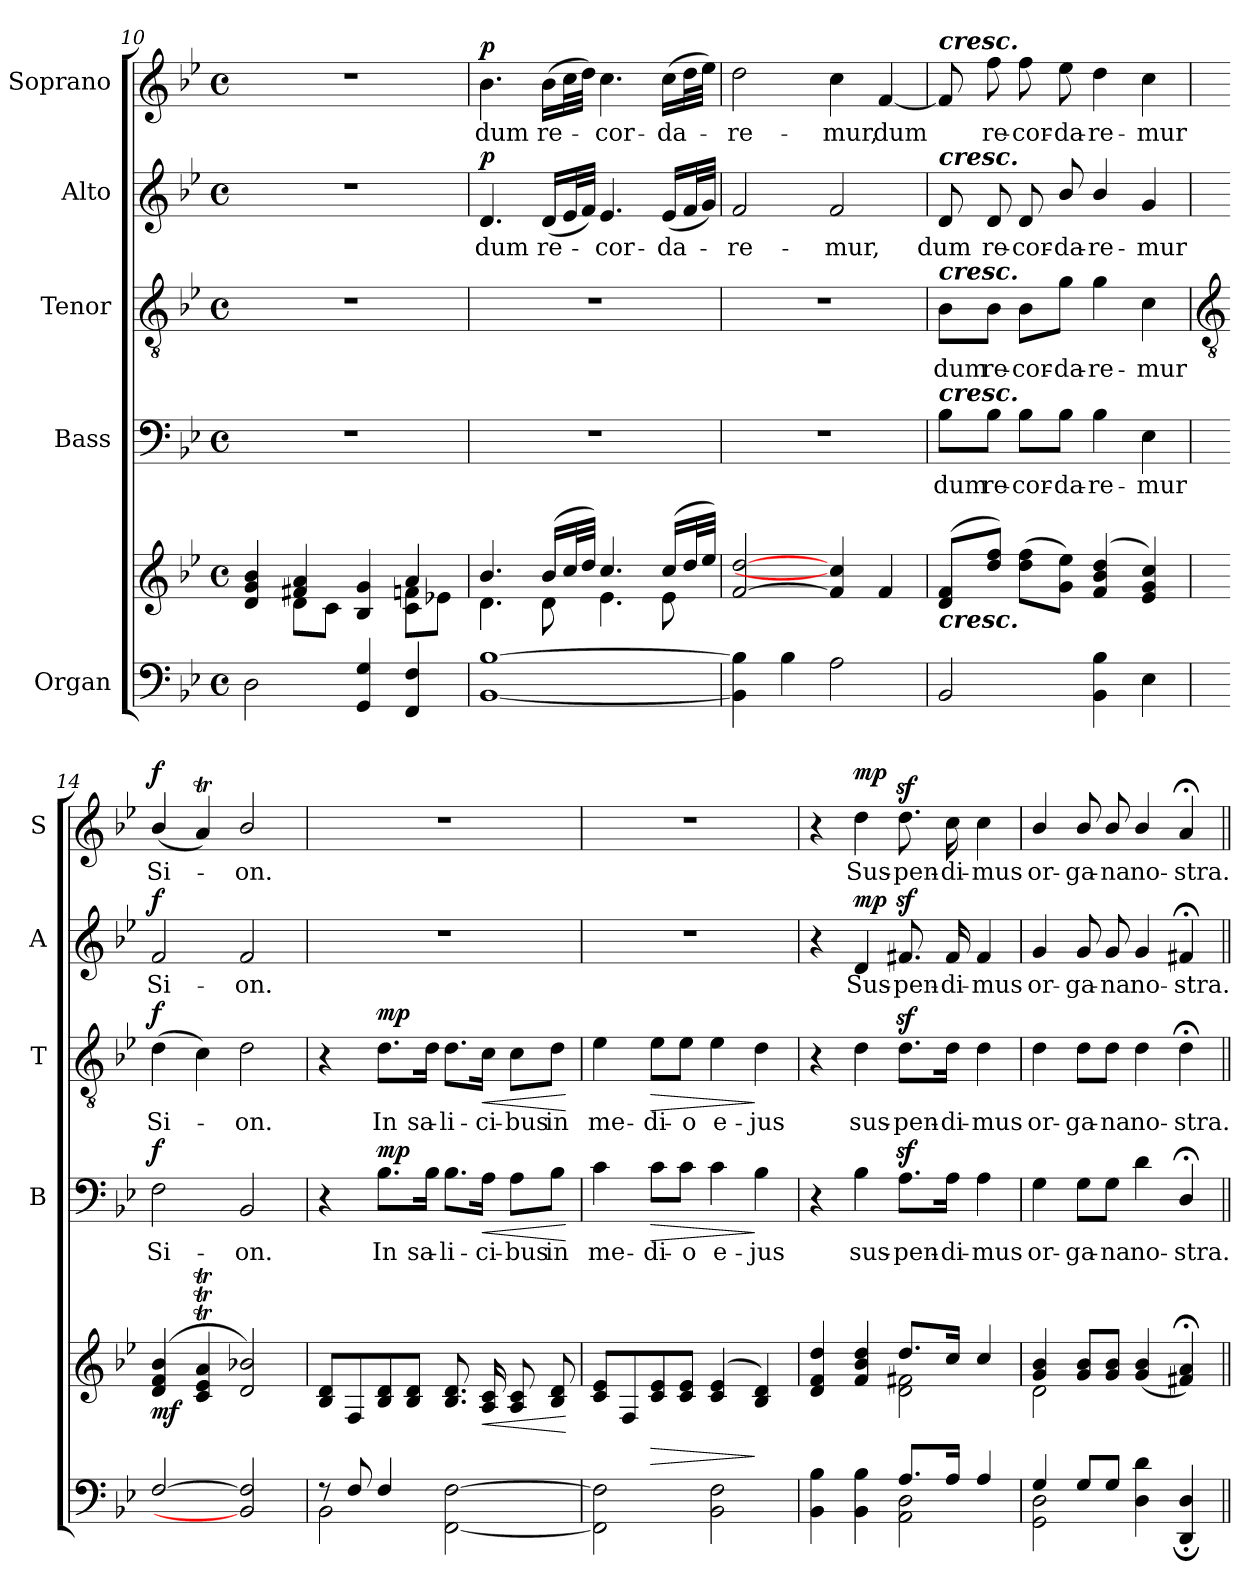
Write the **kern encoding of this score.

**kern	**kern	**dynam	**kern	**text	**dynam	**kern	**text	**dynam	**kern	**text	**dynam	**kern	**text	**dynam
*part5	*part5	*part5	*part4	*part4	*part4	*part3	*part3	*part3	*part2	*part2	*part2	*part1	*part1	*part1
*staff6	*staff5	*staff5/6	*staff4	*staff4	*staff4	*staff3	*staff3	*staff3	*staff2	*staff2	*staff2	*staff1	*staff1	*staff1
*I"Organ	*	*	*I"Bass	*	*	*I"Tenor	*	*	*I"Alto	*	*	*I"Soprano	*	*
*	*	*	*I'B	*	*	*I'T	*	*	*I'A	*	*	*I'S	*	*
*clefF4	*clefG2	*	*clefF4	*	*	*clefGv2	*	*	*clefG2	*	*	*clefG2	*	*
*k[b-e-]	*k[b-e-]	*	*k[b-e-]	*	*	*k[b-e-]	*	*	*k[b-e-]	*	*	*k[b-e-]	*	*
*B-:	*B-:	*	*B-:	*	*	*B-:	*	*	*B-:	*	*	*B-:	*	*
*M4/4	*M4/4	*	*M4/4	*	*	*M4/4	*	*	*M4/4	*	*	*M4/4	*	*
*met(c)	*met(c)	*	*met(c)	*	*	*met(c)	*	*	*met(c)	*	*	*met(c)	*	*
=10	=10	=10	=10	=10	=10	=10	=10	=10	=10	=10	=10	=10	=10	=10
*	*^	*	*	*	*	*	*	*	*	*	*	*	*	*
2D	4d/ 4g/ 4b-/	4ryy	.	1r	.	.	1r	.	.	1r	.	.	1r	.	.
.	4f#X/ 4a/	8d\L	.	.	.	.	.	.	.	.	.	.	.	.	.
.	.	8c\J	.	.	.	.	.	.	.	.	.	.	.	.	.
4GG 4G	4B-/ 4g/	4ryy	.	.	.	.	.	.	.	.	.	.	.	.	.
4FF 4F	4a/	8c\ 8fn\L	.	.	.	.	.	.	.	.	.	.	.	.	.
.	.	8e-X\J	.	.	.	.	.	.	.	.	.	.	.	.	.
=11	=11	=11	=11	=11	=11	=11	=11	=11	=11	=11	=11	=11	=11	=11	=11
!	!	!	!	!	!	!	!	!	!	!	!LO:LY:b	!LO:DY:b	!	!LO:LY:b	!LO:DY:b
[1BB- [1B-	4.b-/	4.d\	.	1r	.	.	1r	.	.	4.d	dum	p	4.b-	dum	p
!	!	!	!	!	!	!	!	!	!	!	!LO:LY:b	!	!	!LO:LY:b	!
.	(>16b-/LL	8d\	.	.	.	.	.	.	.	(<16dLL	re-	.	(>16b-LL	re-	.
.	32cc/L	.	.	.	.	.	.	.	.	32e-L	.	.	32ccL	.	.
.	32dd/JJJ)	.	.	.	.	.	.	.	.	32fJJJ)	.	.	32ddJJJ)	.	.
!	!	!	!	!	!	!	!	!	!	!	!LO:LY:b	!	!	!LO:LY:b	!
.	4.cc/	4.e-\	.	.	.	.	.	.	.	4.e-	-cor-	.	4.cc	-cor-	.
!	!	!	!	!	!	!	!	!	!	!	!LO:LY:b	!	!	!LO:LY:b	!
.	(>16cc/LL	8e-\	.	.	.	.	.	.	.	(<16e-LL	-da-	.	(>16ccLL	-da-	.
.	32dd/L	.	.	.	.	.	.	.	.	32fL	.	.	32ddL	.	.
.	32ee-/JJJ)	.	.	.	.	.	.	.	.	32gJJJ)	.	.	32ee-JJJ)	.	.
=12	=12	=12	=12	=12	=12	=12	=12	=12	=12	=12	=12	=12	=12	=12	=12
!	!	!	!	!	!	!	!	!	!	!	!LO:LY:b	!	!	!LO:LY:b	!
4BB-] 4B-]	[2f/ [2dd/	1ryy	.	1r	.	.	1r	.	.	2f	-re-	.	2dd	-re-	.
4B-	.	.	.	.	.	.	.	.	.	.	.	.	.	.	.
!	!	!	!	!	!	!	!	!	!	!	!LO:LY:b	!	!	!LO:LY:b	!
2A	4f/] 4cc/]	.	.	.	.	.	.	.	.	2f	-mur,	.	4cc	-mur,	.
!	!	!	!	!	!	!	!	!	!	!	!	!	!	!LO:LY:b	!
.	4f/	.	.	.	.	.	.	.	.	.	.	.	[4f	dum	.
=13	=13	=13	=13	=13	=13	=13	=13	=13	=13	=13	=13	=13	=13	=13	=13
!	!	!	!	!	!	!	!	!	!	!	!	!	!LO:TX:a:Bi:t=cresc.	!	!
!	!	!	!	!	!	!	!	!	!	!LO:TX:a:Bi:t=cresc.	!	!	!	!	!
!	!	!	!	!	!	!	!LO:TX:a:Bi:t=cresc.	!	!	!	!	!	!	!	!
!	!	!	!	!LO:TX:a:Bi:t=cresc.	!	!	!	!	!	!	!	!	!	!	!
!	!LO:TX:b:Bi:t=cresc.	!	!	!	!	!	!	!	!	!	!	!	!	!	!
!	!	!	!	!	!LO:LY:b	!	!	!LO:LY:b	!	!	!LO:LY:b	!	!	!	!
2BB-	(>8d/ 8f/L	1ryy	.	8B-\L	dum	.	8B-\L	dum	.	8d	dum	.	8f]	.	.
!	!	!	!	!	!LO:LY:b	!	!	!LO:LY:b	!	!	!LO:LY:b	!	!	!LO:LY:b	!
.	8dd/ 8ff/J)	.	.	8B-\J	re-	.	8B-\J	re-	.	8d	re-	.	8ff	re-	.
!	!	!	!	!	!LO:LY:b	!	!	!LO:LY:b	!	!	!LO:LY:b	!	!	!LO:LY:b	!
.	(>8dd\ 8ff\L	.	.	8B-\L	-cor-	.	8B-\L	-cor-	.	8d	-cor-	.	8ff	-cor-	.
!	!	!	!	!	!LO:LY:b	!	!	!LO:LY:b	!	!	!LO:LY:b	!	!	!LO:LY:b	!
.	8g\ 8ee-\J)	.	.	8B-\J	-da-	.	8g\J	-da-	.	8b-/	-da-	.	8ee-	-da-	.
!	!	!	!	!	!LO:LY:b	!	!	!LO:LY:b	!	!	!LO:LY:b	!	!	!LO:LY:b	!
4BB- 4B-	(>4f/ 4b-/ 4dd/	.	.	4B-	-re-	.	4g	-re-	.	4b-/	-re-	.	4dd	-re-	.
!	!	!	!	!	!LO:LY:b	!	!	!LO:LY:b	!	!	!LO:LY:b	!	!	!LO:LY:b	!
4E-	4e-/ 4g/ 4cc/)	.	.	4E-	-mur	.	4c	-mur	.	4g	-mur	.	4cc	-mur	.
!!LO:LB:g=z
=14	=14	=14	=14	=14	=14	=14	=14	=14	=14	=14	=14	=14	=14	=14	=14
*	*	*	*	*	*	*	*clefGv2	*	*	*	*	*	*	*	*
*^	*	*	*	*	*	*	*	*	*	*	*	*	*	*	*
!	!	!	!	!LO:DY:b	!	!LO:LY:b	!LO:DY:b	!	!LO:LY:b	!LO:DY:b	!	!LO:LY:b	!LO:DY:b	!	!LO:LY:b	!LO:DY:b
[2F/	1ryy	(<4d 4f 4b-	1ryy	mf	2F	Si-	f	(>4d	Si-	f	2f	Si-	f	(<4b-/	Si-	f
.	.	4cT 4e-T 4aT	.	.	.	.	.	4c)	.	.	.	.	.	4at)	.	.
!	!	!	!	!	!	!LO:LY:b	!	!	!LO:LY:b	!	!	!LO:LY:b	!	!	!LO:LY:b	!
2BB-/] 2F/]	.	2d 2b-)	.	.	2BB-	-on.	.	2d	on.	.	2f	-on.	.	2b-/	on.	.
=15	=15	=15	=15	=15	=15	=15	=15	=15	=15	=15	=15	=15	=15	=15	=15	=15
!	!	!	!	!LO:DY:b	!	!	!	!	!	!	!	!	!	!	!	!
8r	2BB-\	8B- 8dL	1ryy	p	4r	.	.	4r	.	.	1r	.	.	1r	.	.
8F/	.	8F	.	.	.	.	.	.	.	.	.	.	.	.	.	.
!	!	!	!	!	!	!LO:LY:b	!LO:DY:b	!	!LO:LY:b	!LO:DY:b	!	!	!	!	!	!
4F/	.	8B- 8d	.	.	8.B-\L	In	mp	8.d\L	In	mp	.	.	.	.	.	.
.	.	8B- 8dJ	.	.	.	.	.	.	.	.	.	.	.	.	.	.
!	!	!	!	!	!	!LO:LY:b	!	!	!LO:LY:b	!	!	!	!	!	!	!
.	.	.	.	.	16B-\Jk	sa-	.	16d\Jk	sa-	.	.	.	.	.	.	.
!	!	!	!	!	!	!LO:LY:b	!	!	!LO:LY:b	!	!	!	!	!	!	!
2ryy	[2FF\ [2F\	8.B- 8.dL	.	.	8.B-\L	-li-	.	8.d\L	-li-	.	.	.	.	.	.	.
!	!	!	!	!LO:HP:b	!	!LO:LY:b	!LO:HP:b	!	!LO:LY:b	!LO:HP:b	!	!	!	!	!	!
.	.	16A 16cL	.	<	16A\Jk	-ci-	<	16c\Jk	-ci-	<	.	.	.	.	.	.
!	!	!	!	!	!	!LO:LY:b	!	!	!LO:LY:b	!	!	!	!	!	!	!
.	.	8A 8c	.	.	8A\L	-bus	.	8c\L	-bus	.	.	.	.	.	.	.
!	!	!	!	!	!	!LO:LY:b	!	!	!LO:LY:b	!	!	!	!	!	!	!
.	.	8B- 8dJ	.	.	8B-\J	in	.	8d\J	in	.	.	.	.	.	.	.
*v	*v	*	*	*	*	*	*	*	*	*	*	*	*	*	*	*
*	*v	*v	*	*	*	*	*	*	*	*	*	*	*	*	*
.	.	[	.	.	[	.	.	[	.	.	.	.	.	.
=16	=16	=16	=16	=16	=16	=16	=16	=16	=16	=16	=16	=16	=16	=16
*^	*^	*	*	*	*	*	*	*	*	*	*	*	*	*
!	!	!	!	!	!	!LO:LY:b	!	!	!LO:LY:b	!	!	!	!	!	!	!
1ryy	2FF\] 2F\]	8c 8e-L	1ryy	.	4c	me-	.	4e-	me-	.	1r	.	.	1r	.	.
.	.	8F	.	.	.	.	.	.	.	.	.	.	.	.	.	.
!	!	!	!	!LO:HP:b	!	!LO:LY:b	!LO:HP:b	!	!LO:LY:b	!LO:HP:b	!	!	!	!	!	!
.	.	8c 8e-	.	>	8c\L	-di-	>	8e-\L	-di-	>	.	.	.	.	.	.
!	!	!	!	!	!	!LO:LY:b	!	!	!LO:LY:b	!	!	!	!	!	!	!
.	.	8c 8e-J	.	.	8c\J	-o	.	8e-\J	-o	.	.	.	.	.	.	.
!	!	!	!	!	!	!LO:LY:b	!	!	!LO:LY:b	!	!	!	!	!	!	!
.	2BB-\ 2F\	(<4c 4e-	.	.	4c	e-	.	4e-	e-	.	.	.	.	.	.	.
!	!	!	!	!	!	!LO:LY:b	!	!	!LO:LY:b	!	!	!	!	!	!	!
.	.	4B- 4d)	.	]	4B-	-jus	]	4d	-jus	]	.	.	.	.	.	.
=17	=17	=17	=17	=17	=17	=17	=17	=17	=17	=17	=17	=17	=17	=17	=17	=17
2ryy	4BB-\ 4B-\	4d 4f 4dd	2ryy	.	4r	.	.	4r	.	.	4r	.	.	4r	.	.
!	!	!	!	!	!	!LO:LY:b	!	!	!LO:LY:b	!	!	!LO:LY:b	!LO:DY:b	!	!LO:LY:b	!LO:DY:b
.	4BB-\ 4B-\	4f 4b- 4dd	.	.	4B-	sus-	.	4d	sus-	.	4d	Sus-	mp	4dd	Sus-	mp
!	!	!	!	!	!	!LO:LY:b	!	!	!LO:LY:b	!	!	!LO:LY:b	!	!	!LO:LY:b	!
8.A/L	2AA\ 2D\	8.dd/L	2d\ 2f#X\	.	8.Az<\L	pen-	.	8.dz<\L	pen-	.	8.f#Xz<	pen-	.	8.ddz<	pen-	.
!	!	!	!	!	!	!LO:LY:b	!	!	!LO:LY:b	!	!	!LO:LY:b	!	!	!LO:LY:b	!
16A/J	.	16cc/J	.	.	16A\Jk	-di-	.	16d\Jk	-di-	.	16f#	-di-	.	16cc	-di-	.
!	!	!	!	!	!	!LO:LY:b	!	!	!LO:LY:b	!	!	!LO:LY:b	!	!	!LO:LY:b	!
4A/	.	4cc/	.	.	4A	-mus	.	4d	-mus	.	4f#	-mus	.	4cc	-mus	.
=18	=18	=18	=18	=18	=18	=18	=18	=18	=18	=18	=18	=18	=18	=18	=18	=18
!	!	!	!	!	!	!LO:LY:b	!	!	!LO:LY:b	!	!	!LO:LY:b	!	!	!LO:LY:b	!
4G/	2GG\ 2D\	4g 4b-	2d\	.	4G	or-	.	4d	or-	.	4g	or-	.	4b-/	or-	.
!	!	!	!	!	!	!LO:LY:b	!	!	!LO:LY:b	!	!	!LO:LY:b	!	!	!LO:LY:b	!
8G/L	.	8g 8b-L	.	.	8G\L	-ga-	.	8d\L	-ga-	.	8g	-ga-	.	8b-/	-ga-	.
!	!	!	!	!	!	!LO:LY:b	!	!	!LO:LY:b	!	!	!LO:LY:b	!	!	!LO:LY:b	!
8G/J	.	8g 8b-J	.	.	8G\J	-na	.	8d\J	-na	.	8g	-na	.	8b-/	-na	.
!	!	!	!	!	!	!LO:LY:b	!	!	!LO:LY:b	!	!	!LO:LY:b	!	!	!LO:LY:b	!
2ryy	4D\ 4d\	(<4g 4b-	2ryy	.	4d	no-	.	4d	no-	.	4g	no-	.	4b-/	no-	.
!	!	!	!	!	!	!LO:LY:b	!	!	!LO:LY:b	!	!	!LO:LY:b	!	!	!LO:LY:b	!
.	4DD/;< 4D/;<	4f#X;< 4a;<)	.	.	4D;</	-stra.	.	4d;<	-stra.	.	4f#X;<	-stra.	.	4a;<	-stra.	.
*v	*v	*	*	*	*	*	*	*	*	*	*	*	*	*	*	*
*	*v	*v	*	*	*	*	*	*	*	*	*	*	*	*	*
=||	=||	=||	=||	=||	=||	=||	=||	=||	=||	=||	=||	=||	=||	=||
*-	*-	*-	*-	*-	*-	*-	*-	*-	*-	*-	*-	*-	*-	*-
